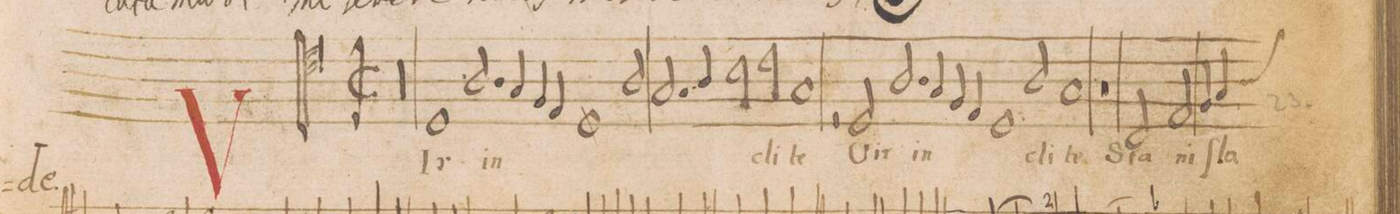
**kern	**text
*I"ALTVS	*
*clefC4	*
*k[]	*
*met(C|)	*
*M2/1	*
00r	.
*2\right	*
=2-	=2-
=3	=3
1D	Vir
2.A/	in-
4G/	.
=4-	=4-
4F/	.
4E/	.
1D	.
2A/	.
=5	=5
2.G/	.
4A/	.
2B\	.
2c\	-cli-
=6-	=6-
1G	-te
2r	.
2D/	Vir
=7-	=7-
2.A/	in-
4G/	.
4F/	.
4E/	.
1D/	.
=8-	=8-
2A/	-cli-
1G	-te
=9	=9
1r	.
2C/	Sta-
2E/	-ni-
=10	=10
4F/	-ſla-
4G/	.
*custos:A	*
*-	*-
